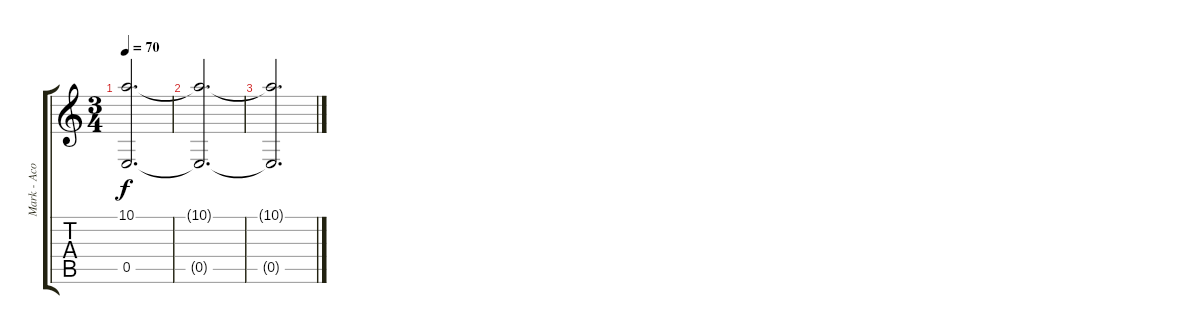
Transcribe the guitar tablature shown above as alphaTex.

\track ("Mark - Acoustic 12 strings" "Mark - Aco") {instrument acousticguitarsteel}
\staff {score tabs}
\tuning (B3 G3 E3 B2 E2 B1) {hide}
\ts (3 4)
\tempo 70
\clef g2
\ks c
(10.1{t} 0.5{t}).2{d dy f} |
(10.1{t} 0.5{t}).2{d} |
(10.1{t} 0.5{t}).2{d}
